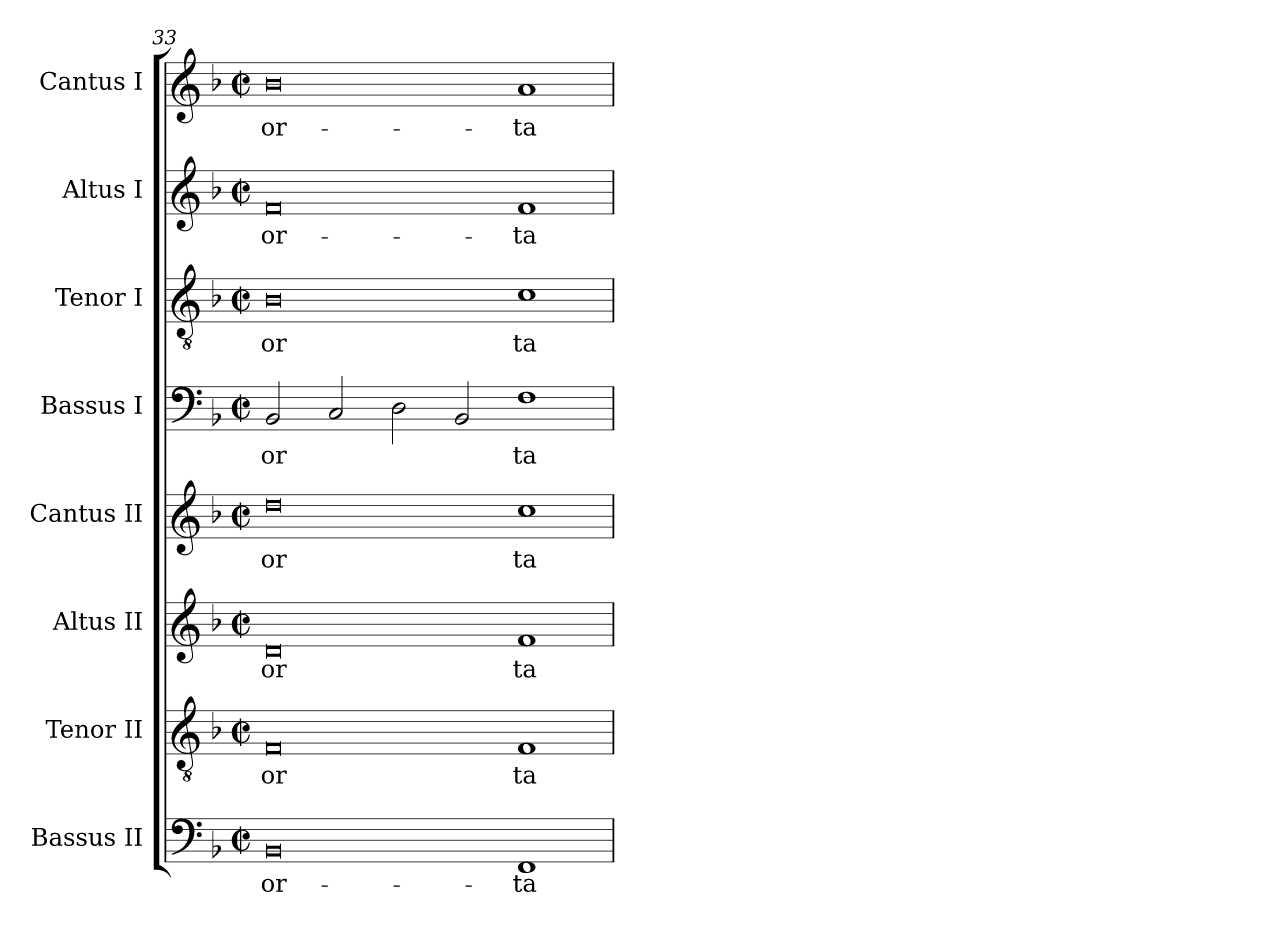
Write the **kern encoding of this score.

**kern	**text	**kern	**text	**kern	**text	**kern	**text	**kern	**text	**kern	**text	**kern	**text	**kern	**text
*part8	*part8	*part7	*part7	*part6	*part6	*part5	*part5	*part4	*part4	*part3	*part3	*part2	*part2	*part1	*part1
*staff8	*staff8	*staff7	*staff7	*staff6	*staff6	*staff5	*staff5	*staff4	*staff4	*staff3	*staff3	*staff2	*staff2	*staff1	*staff1
*I"Bassus II	*	*I"Tenor II	*	*I"Altus II	*	*I"Cantus II	*	*I"Bassus I	*	*I"Tenor I	*	*I"Altus I	*	*I"Cantus I	*
*clefF4	*	*clefGv2	*	*clefG2	*	*clefG2	*	*clefF4	*	*clefGv2	*	*clefG2	*	*clefG2	*
*k[b-]	*	*k[b-]	*	*k[b-]	*	*k[b-]	*	*k[b-]	*	*k[b-]	*	*k[b-]	*	*k[b-]	*
*F:	*	*F:	*	*F:	*	*F:	*	*F:	*	*F:	*	*F:	*	*F:	*
*M2/2	*	*M2/2	*	*M2/2	*	*M2/2	*	*M2/2	*	*M2/2	*	*M2/2	*	*M2/2	*
*met(c|)	*	*met(c|)	*	*met(c|)	*	*met(c|)	*	*met(c|)	*	*met(c|)	*	*met(c|)	*	*met(c|)	*
=33	=33	=33	=33	=33	=33	=33	=33	=33	=33	=33	=33	=33	=33	=33	=33
!	!LO:LY:b:cj	!	!LO:LY:b:cj	!	!LO:LY:b:cj	!	!LO:LY:b:cj	!	!LO:LY:b:cj	!	!LO:LY:b:cj	!	!LO:LY:b:cj	!	!LO:LY:b:cj
0BB-	or-	0F	or	0d	or	0dd	or	2BB-/	or	0B-	or	0f	or-	0b-	or-
.	.	.	.	.	.	.	.	2C/	.	.	.	.	.	.	.
.	.	.	.	.	.	.	.	2D\	.	.	.	.	.	.	.
.	.	.	.	.	.	.	.	2BB-/	.	.	.	.	.	.	.
!	!LO:LY:b:cj	!	!LO:LY:b:cj	!	!LO:LY:b:cj	!	!LO:LY:b:cj	!	!LO:LY:b:cj	!	!LO:LY:b:cj	!	!LO:LY:b:cj	!	!LO:LY:b:cj
1FF	-ta	1F	ta	1f	ta	1cc	ta	1F	ta	1c	ta	1f	-ta	1a	-ta
=	=	=	=	=	=	=	=	=	=	=	=	=	=	=	=
*-	*-	*-	*-	*-	*-	*-	*-	*-	*-	*-	*-	*-	*-	*-	*-
